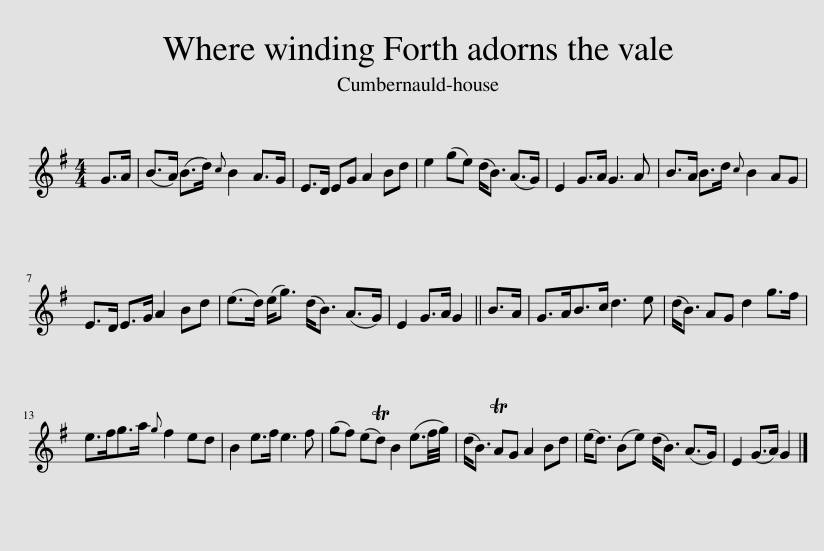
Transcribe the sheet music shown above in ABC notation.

X:1
L:1/8
M:4/4
I:linebreak $
K:G
V:1 treble
V:1
 G>A | (B>A) (B>d){c} B2 A>G | E>D EG A2 Bd | e2 (ge) (d<B) (A>G) | E2 G>A G3 A | %5
 B>A B>d{c} B2 AG |$ E>D E>G A2 Bd | (e>d) (e<g) (d<B) (A>G) | E2 G>A G2 || B>A | %10
 G>AB>c d3 e | (d<B) AG d2 g>f |$ e>fg>a{g} f2 ed | B2 e>f e3 f | (gf) (eTd) B2 (e3/2f/4g/4) | %15
 (d<B) TAG A2 Bd | (e<d) (Be) (d<B) (A>G) | E2 (G>A) G2 |] %18
